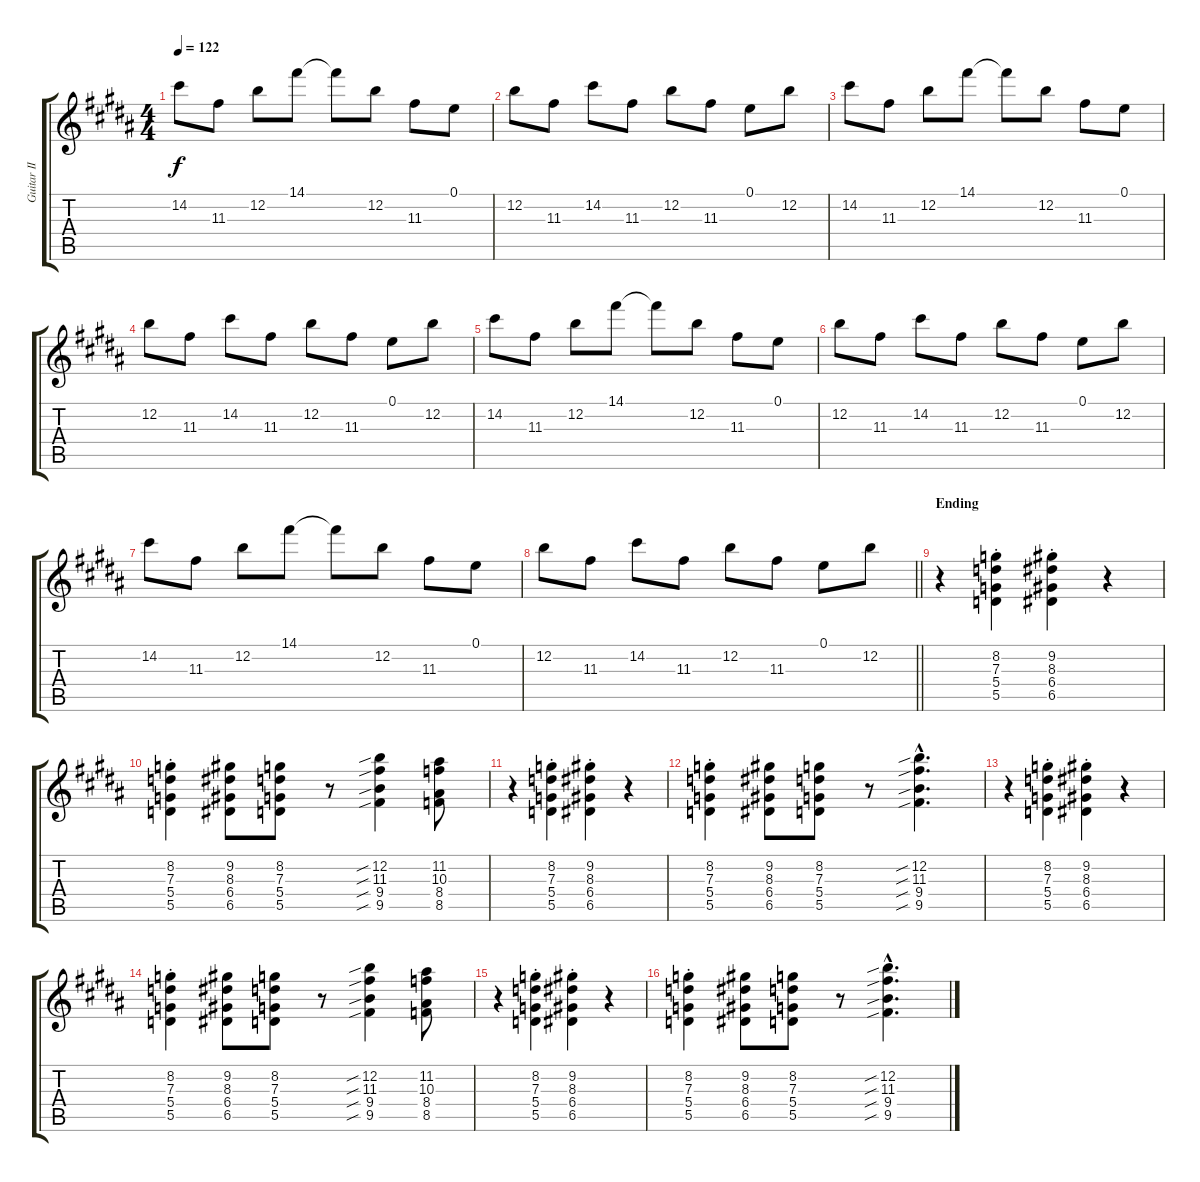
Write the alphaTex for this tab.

\track ("Guitar II" "Guitar II") {instrument distortionguitar}
\staff {score tabs}
\tuning (E4 B3 G3 D3 A2 E2) {hide}
\ts (4 4)
\tempo 122
\clef g2
\ks g#minor
14.2.8{dy f} 11.3.8 12.2.8 14.1.8 14.1{t}.8 12.2.8 11.3.8 0.1.8 |
12.2.8 11.3.8 14.2.8 11.3.8 12.2.8 11.3.8 0.1.8 12.2.8 |
14.2.8 11.3.8 12.2.8 14.1.8 14.1{t}.8 12.2.8 11.3.8 0.1.8 |
12.2.8 11.3.8 14.2.8 11.3.8 12.2.8 11.3.8 0.1.8 12.2.8 |
14.2.8 11.3.8 12.2.8 14.1.8 14.1{t}.8 12.2.8 11.3.8 0.1.8 |
12.2.8 11.3.8 14.2.8 11.3.8 12.2.8 11.3.8 0.1.8 12.2.8 |
14.2.8 11.3.8 12.2.8 14.1.8 14.1{t}.8 12.2.8 11.3.8 0.1.8 |
\barLineRight lightlight
12.2.8 11.3.8 14.2.8 11.3.8 12.2.8 11.3.8 0.1.8 12.2.8 |
\section ("" "Ending")
r.4{instrument distortionguitar} (8.2{st} 7.3{st} 5.4{st} 5.5{st}).4 (9.2{st} 8.3{st} 6.4{st} 6.5{st}).4 r.4 |
(8.2{st} 7.3{st} 5.4{st} 5.5{st}).4 (9.2 8.3 6.4 6.5).8 (8.2 7.3 5.4 5.5).8 r.8 (12.2{sib} 11.3{sib} 9.4{sib} 9.5{sib}).4 (11.2 10.3 8.4 8.5).8 |
r.4 (8.2{st} 7.3{st} 5.4{st} 5.5{st}).4 (9.2{st} 8.3{st} 6.4{st} 6.5{st}).4 r.4 |
(8.2{st} 7.3{st} 5.4{st} 5.5{st}).4 (9.2 8.3 6.4 6.5).8 (8.2 7.3 5.4 5.5).8 r.8 (12.2{sib hac} 11.3{sib hac} 9.4{sib hac} 9.5{sib hac}).4{d} |
r.4 (8.2{st} 7.3{st} 5.4{st} 5.5{st}).4 (9.2{st} 8.3{st} 6.4{st} 6.5{st}).4 r.4 |
(8.2{st} 7.3{st} 5.4{st} 5.5{st}).4 (9.2 8.3 6.4 6.5).8 (8.2 7.3 5.4 5.5).8 r.8 (12.2{sib} 11.3{sib} 9.4{sib} 9.5{sib}).4 (11.2 10.3 8.4 8.5).8 |
r.4 (8.2{st} 7.3{st} 5.4{st} 5.5{st}).4 (9.2{st} 8.3{st} 6.4{st} 6.5{st}).4 r.4 |
(8.2{st} 7.3{st} 5.4{st} 5.5{st}).4 (9.2 8.3 6.4 6.5).8 (8.2 7.3 5.4 5.5).8 r.8 (12.2{sib hac} 11.3{sib hac} 9.4{sib hac} 9.5{sib hac}).4{d}
